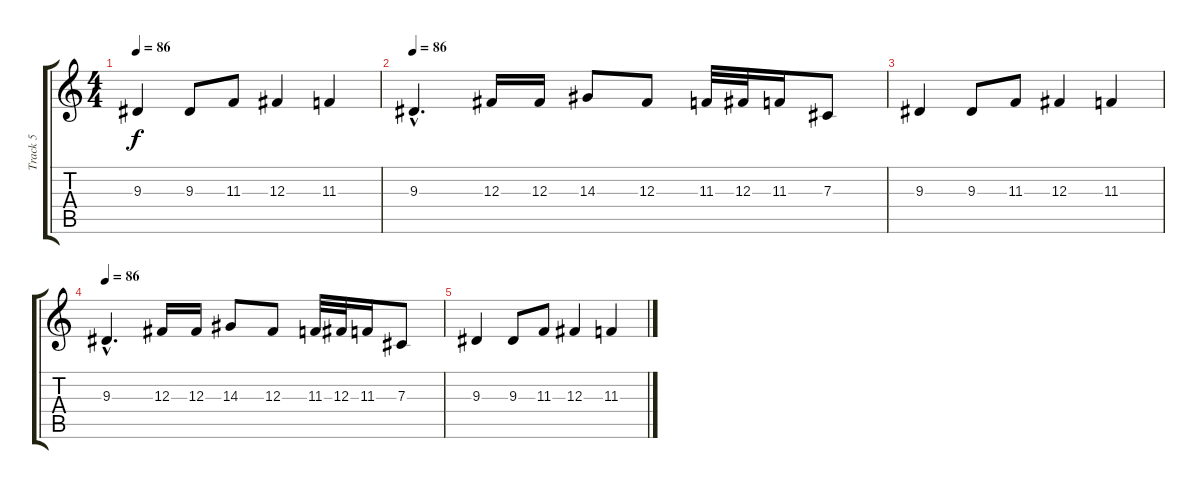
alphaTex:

\track ("Track 5" "Track 5") {instrument harpsichord}
\staff {score tabs}
\tuning (Eb4 Bb3 Gb3 Db3 Ab2 Eb2) {hide}
\ts (4 4)
\tempo 86
\clef g2
\ks c
9.3.4{dy f} 9.3.8 11.3.8 12.3.4 11.3.4 |
\tempo 86
9.3{hac}.4{d} 12.3.16 12.3.16 14.3.8 12.3.8 11.3.32 12.3.32 11.3.16 7.3.8 |
9.3.4 9.3.8 11.3.8 12.3.4 11.3.4 |
\tempo 86
9.3{hac}.4{d} 12.3.16 12.3.16 14.3.8 12.3.8 11.3.32 12.3.32 11.3.16 7.3.8 |
9.3.4 9.3.8 11.3.8 12.3.4 11.3.4
